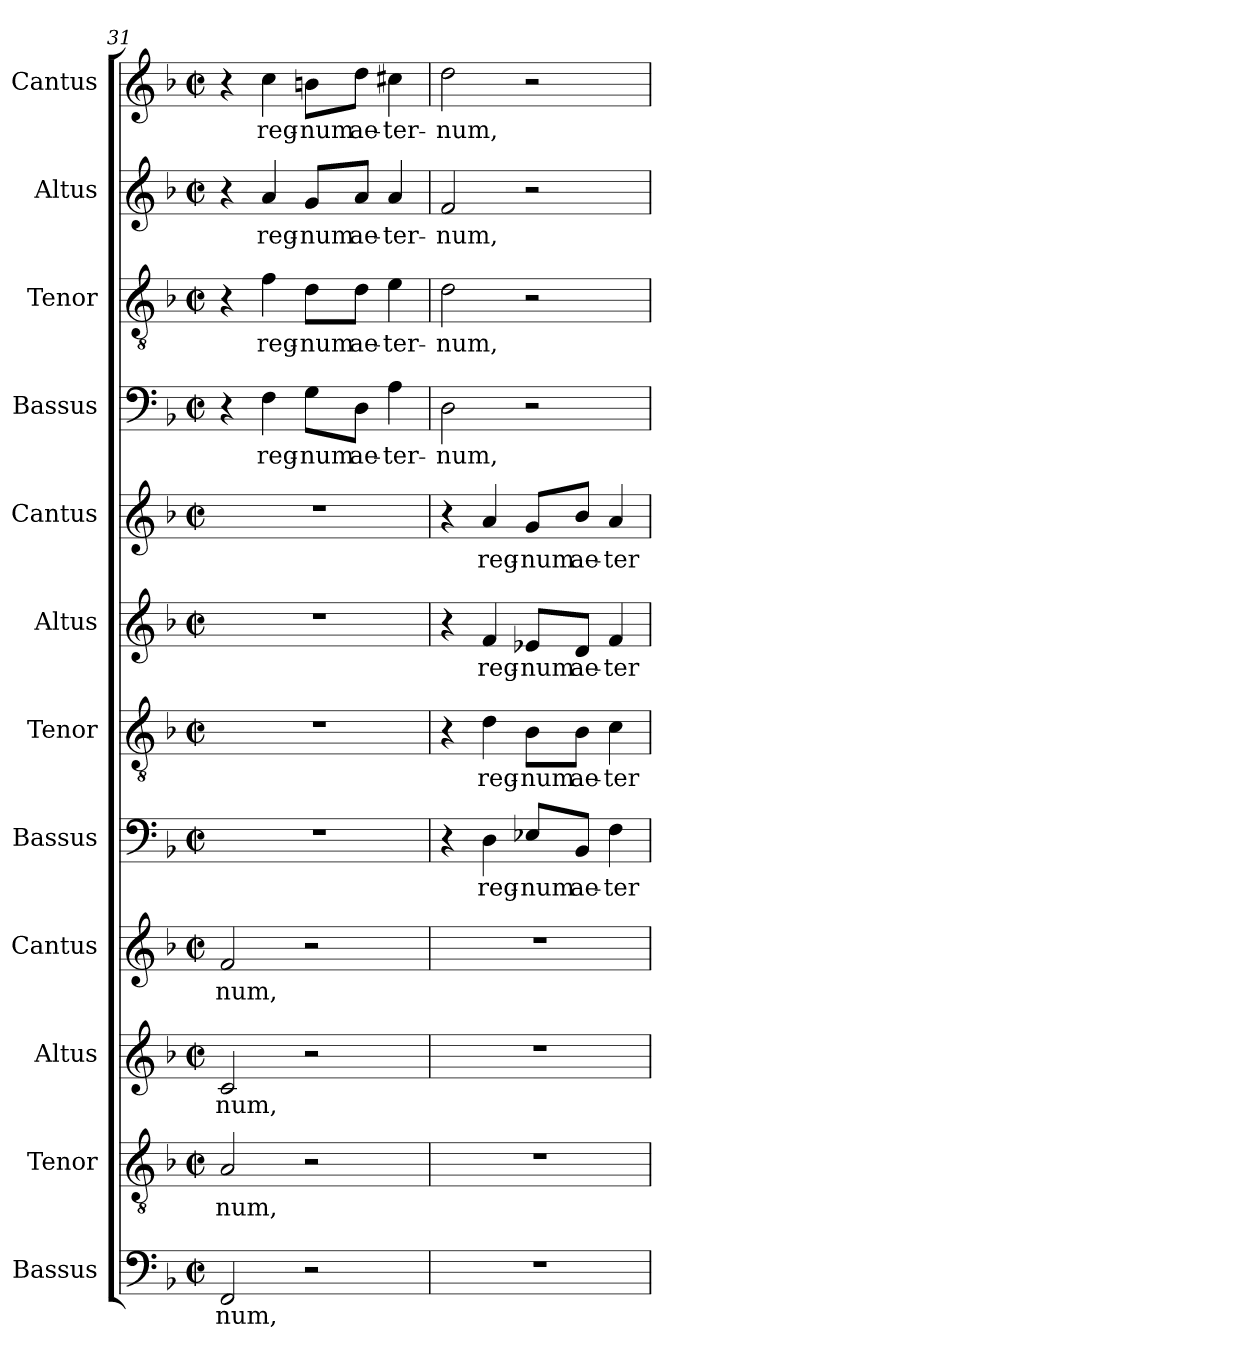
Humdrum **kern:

**kern	**text	**kern	**text	**kern	**text	**kern	**text	**kern	**text	**kern	**text	**kern	**text	**kern	**text	**kern	**text	**kern	**text	**kern	**text	**kern	**text
*part12	*part12	*part11	*part11	*part10	*part10	*part9	*part9	*part8	*part8	*part7	*part7	*part6	*part6	*part5	*part5	*part4	*part4	*part3	*part3	*part2	*part2	*part1	*part1
*staff12	*staff12	*staff11	*staff11	*staff10	*staff10	*staff9	*staff9	*staff8	*staff8	*staff7	*staff7	*staff6	*staff6	*staff5	*staff5	*staff4	*staff4	*staff3	*staff3	*staff2	*staff2	*staff1	*staff1
*I"Bassus	*	*I"Tenor	*	*I"Altus	*	*I"Cantus	*	*I"Bassus	*	*I"Tenor	*	*I"Altus	*	*I"Cantus	*	*I"Bassus	*	*I"Tenor	*	*I"Altus	*	*I"Cantus	*
*I'B.	*	*I'T.	*	*I'A.	*	*I'S.	*	*I'B.	*	*I'T.	*	*I'A.	*	*I'S.	*	*I'B.	*	*I'T.	*	*I'A.	*	*I'S.	*
*clefF4	*	*clefGv2	*	*clefG2	*	*clefG2	*	*clefF4	*	*clefGv2	*	*clefG2	*	*clefG2	*	*clefF4	*	*clefGv2	*	*clefG2	*	*clefG2	*
*	*	*ITrd7c12	*	*	*	*	*	*	*	*ITrd7c12	*	*	*	*	*	*	*	*ITrd7c12	*	*	*	*	*
*k[b-]	*	*k[b-]	*	*k[b-]	*	*k[b-]	*	*k[b-]	*	*k[b-]	*	*k[b-]	*	*k[b-]	*	*k[b-]	*	*k[b-]	*	*k[b-]	*	*k[b-]	*
*F:	*	*F:	*	*F:	*	*F:	*	*F:	*	*F:	*	*F:	*	*F:	*	*F:	*	*F:	*	*F:	*	*F:	*
*M2/2	*	*M2/2	*	*M2/2	*	*M2/2	*	*M2/2	*	*M2/2	*	*M2/2	*	*M2/2	*	*M2/2	*	*M2/2	*	*M2/2	*	*M2/2	*
*met(c|)	*	*met(c|)	*	*met(c|)	*	*met(c|)	*	*met(c|)	*	*met(c|)	*	*met(c|)	*	*met(c|)	*	*met(c|)	*	*met(c|)	*	*met(c|)	*	*met(c|)	*
=31	=31	=31	=31	=31	=31	=31	=31	=31	=31	=31	=31	=31	=31	=31	=31	=31	=31	=31	=31	=31	=31	=31	=31
!	!LO:LY:b:color=#000000	!	!	!	!	!	!	!	!	!	!	!	!	!	!	!	!	!	!	!	!	!	!
!	!	!	!LO:LY:b:color=#000000	!	!	!	!	!	!	!	!	!	!	!	!	!	!	!	!	!	!	!	!
!	!	!	!	!	!LO:LY:b:color=#000000	!	!	!	!	!	!	!	!	!	!	!	!	!	!	!	!	!	!
!	!	!	!	!	!	!	!LO:LY:b:color=#000000	!	!	!	!	!	!	!	!	!	!	!	!	!	!	!	!
2FFi/	-num,	2AAi/	-num,	2ci/	-num,	2fi/	-num,	1r	.	1r	.	1r	.	1r	.	4r	.	4r	.	4r	.	4r	.
!	!	!	!	!	!	!	!	!	!	!	!	!	!	!	!	!	!LO:LY:b:color=#000000	!	!	!	!	!	!
!	!	!	!	!	!	!	!	!	!	!	!	!	!	!	!	!	!	!	!LO:LY:b:color=#000000	!	!	!	!
!	!	!	!	!	!	!	!	!	!	!	!	!	!	!	!	!	!	!	!	!	!LO:LY:b:color=#000000	!	!
!	!	!	!	!	!	!	!	!	!	!	!	!	!	!	!	!	!	!	!	!	!	!	!LO:LY:b:color=#000000
.	.	.	.	.	.	.	.	.	.	.	.	.	.	.	.	4Fi\	reg-	4Fi\	reg-	4ai/	reg-	4cci\	reg-
!	!	!	!	!	!	!	!	!	!	!	!	!	!	!	!	!	!LO:LY:b:color=#000000	!	!	!	!	!	!
!	!	!	!	!	!	!	!	!	!	!	!	!	!	!	!	!	!	!	!LO:LY:b:color=#000000	!	!	!	!
!	!	!	!	!	!	!	!	!	!	!	!	!	!	!	!	!	!	!	!	!	!LO:LY:b:color=#000000	!	!
!	!	!	!	!	!	!	!	!	!	!	!	!	!	!	!	!	!	!	!	!	!	!	!LO:LY:b:color=#000000
2r	.	2r	.	2r	.	2r	.	.	.	.	.	.	.	.	.	8Gi\L	-num	8Di\L	-num	8gi/L	-num	8bni\L	-num
!	!	!	!	!	!	!	!	!	!	!	!	!	!	!	!	!	!LO:LY:b:color=#000000	!	!	!	!	!	!
!	!	!	!	!	!	!	!	!	!	!	!	!	!	!	!	!	!	!	!LO:LY:b:color=#000000	!	!	!	!
!	!	!	!	!	!	!	!	!	!	!	!	!	!	!	!	!	!	!	!	!	!LO:LY:b:color=#000000	!	!
!	!	!	!	!	!	!	!	!	!	!	!	!	!	!	!	!	!	!	!	!	!	!	!LO:LY:b:color=#000000
.	.	.	.	.	.	.	.	.	.	.	.	.	.	.	.	8Di\J	ae-	8Di\J	ae-	8ai/J	ae-	8ddi\J	ae-
!	!	!	!	!	!	!	!	!	!	!	!	!	!	!	!	!	!LO:LY:b:color=#000000	!	!	!	!	!	!
!	!	!	!	!	!	!	!	!	!	!	!	!	!	!	!	!	!	!	!LO:LY:b:color=#000000	!	!	!	!
!	!	!	!	!	!	!	!	!	!	!	!	!	!	!	!	!	!	!	!	!	!LO:LY:b:color=#000000	!	!
!	!	!	!	!	!	!	!	!	!	!	!	!	!	!	!	!	!	!	!	!	!	!	!LO:LY:b:color=#000000
.	.	.	.	.	.	.	.	.	.	.	.	.	.	.	.	4Ai\	-ter-	4Ei\	-ter-	4ai/	-ter-	4cc#Xi\	-ter-
=32	=32	=32	=32	=32	=32	=32	=32	=32	=32	=32	=32	=32	=32	=32	=32	=32	=32	=32	=32	=32	=32	=32	=32
!	!	!	!	!	!	!	!	!	!	!	!	!	!	!	!	!	!LO:LY:b:color=#000000	!	!	!	!	!	!
!	!	!	!	!	!	!	!	!	!	!	!	!	!	!	!	!	!	!	!LO:LY:b:color=#000000	!	!	!	!
!	!	!	!	!	!	!	!	!	!	!	!	!	!	!	!	!	!	!	!	!	!LO:LY:b:color=#000000	!	!
!	!	!	!	!	!	!	!	!	!	!	!	!	!	!	!	!	!	!	!	!	!	!	!LO:LY:b:color=#000000
1r	.	1r	.	1r	.	1r	.	4r	.	4r	.	4r	.	4r	.	2Di\	-num,	2Di\	-num,	2fi/	-num,	2ddi\	-num,
!	!	!	!	!	!	!	!	!	!LO:LY:b:color=#000000	!	!	!	!	!	!	!	!	!	!	!	!	!	!
!	!	!	!	!	!	!	!	!	!	!	!LO:LY:b:color=#000000	!	!	!	!	!	!	!	!	!	!	!	!
!	!	!	!	!	!	!	!	!	!	!	!	!	!LO:LY:b:color=#000000	!	!	!	!	!	!	!	!	!	!
!	!	!	!	!	!	!	!	!	!	!	!	!	!	!	!LO:LY:b:color=#000000	!	!	!	!	!	!	!	!
.	.	.	.	.	.	.	.	4Di\	reg-	4Di\	reg-	4fi/	reg-	4ai/	reg-	.	.	.	.	.	.	.	.
!	!	!	!	!	!	!	!	!	!LO:LY:b:color=#000000	!	!	!	!	!	!	!	!	!	!	!	!	!	!
!	!	!	!	!	!	!	!	!	!	!	!LO:LY:b:color=#000000	!	!	!	!	!	!	!	!	!	!	!	!
!	!	!	!	!	!	!	!	!	!	!	!	!	!LO:LY:b:color=#000000	!	!	!	!	!	!	!	!	!	!
!	!	!	!	!	!	!	!	!	!	!	!	!	!	!	!LO:LY:b:color=#000000	!	!	!	!	!	!	!	!
.	.	.	.	.	.	.	.	8E-Xi/L	-num	8BB-i\L	-num	8e-Xi/L	-num	8gi/L	-num	2r	.	2r	.	2r	.	2r	.
!	!	!	!	!	!	!	!	!	!LO:LY:b:color=#000000	!	!	!	!	!	!	!	!	!	!	!	!	!	!
!	!	!	!	!	!	!	!	!	!	!	!LO:LY:b:color=#000000	!	!	!	!	!	!	!	!	!	!	!	!
!	!	!	!	!	!	!	!	!	!	!	!	!	!LO:LY:b:color=#000000	!	!	!	!	!	!	!	!	!	!
!	!	!	!	!	!	!	!	!	!	!	!	!	!	!	!LO:LY:b:color=#000000	!	!	!	!	!	!	!	!
.	.	.	.	.	.	.	.	8BB-i/J	ae-	8BB-i\J	ae-	8di/J	ae-	8b-i/J	ae-	.	.	.	.	.	.	.	.
!	!	!	!	!	!	!	!	!	!LO:LY:b:color=#000000	!	!	!	!	!	!	!	!	!	!	!	!	!	!
!	!	!	!	!	!	!	!	!	!	!	!LO:LY:b:color=#000000	!	!	!	!	!	!	!	!	!	!	!	!
!	!	!	!	!	!	!	!	!	!	!	!	!	!LO:LY:b:color=#000000	!	!	!	!	!	!	!	!	!	!
!	!	!	!	!	!	!	!	!	!	!	!	!	!	!	!LO:LY:b:color=#000000	!	!	!	!	!	!	!	!
.	.	.	.	.	.	.	.	4Fi\	-ter-	4Ci\	-ter-	4fi/	-ter-	4ai/	-ter-	.	.	.	.	.	.	.	.
=	=	=	=	=	=	=	=	=	=	=	=	=	=	=	=	=	=	=	=	=	=	=	=
*-	*-	*-	*-	*-	*-	*-	*-	*-	*-	*-	*-	*-	*-	*-	*-	*-	*-	*-	*-	*-	*-	*-	*-
